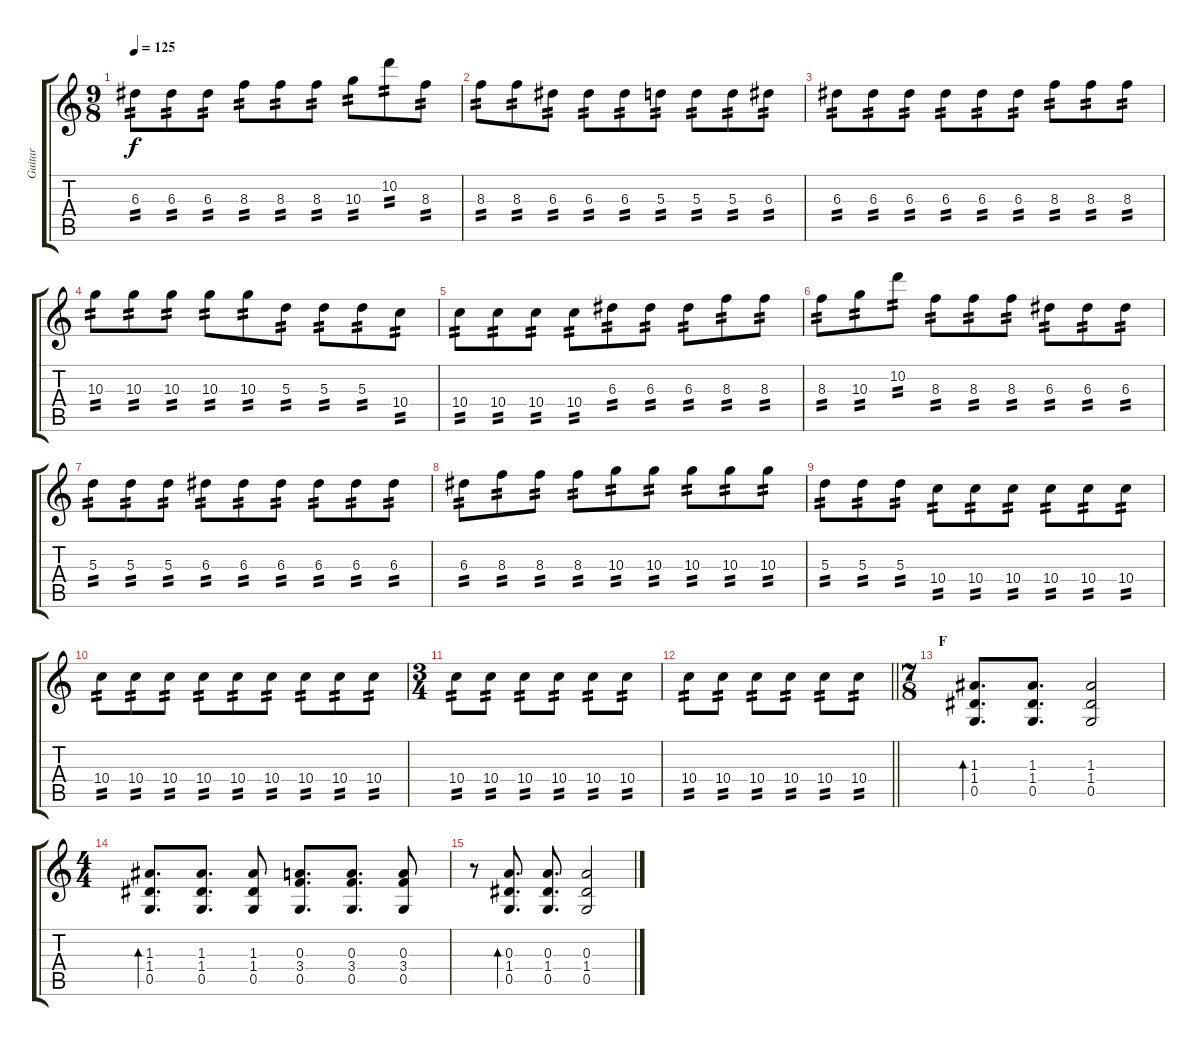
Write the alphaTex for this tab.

\track ("Guitar" "Guitar") {instrument electricguitarmuted}
\staff {score tabs}
\tuning (G4 E4 A3 D3 G2 C2) {hide}
\ts (9 8)
\tempo 125
\clef g2
\ks c
6.3.8{tp 2 dy f} 6.3.8{tp 2} 6.3.8{tp 2} 8.3.8{tp 2} 8.3.8{tp 2} 8.3.8{tp 2} 10.3.8{tp 2} 10.2.8{tp 2} 8.3.8{tp 2} |
8.3.8{tp 2} 8.3.8{tp 2} 6.3.8{tp 2} 6.3.8{tp 2} 6.3.8{tp 2} 5.3.8{tp 2} 5.3.8{tp 2} 5.3.8{tp 2} 6.3.8{tp 2} |
6.3.8{tp 2} 6.3.8{tp 2} 6.3.8{tp 2} 6.3.8{tp 2} 6.3.8{tp 2} 6.3.8{tp 2} 8.3.8{tp 2} 8.3.8{tp 2} 8.3.8{tp 2} |
10.3.8{tp 2} 10.3.8{tp 2} 10.3.8{tp 2} 10.3.8{tp 2} 10.3.8{tp 2} 5.3.8{tp 2} 5.3.8{tp 2} 5.3.8{tp 2} 10.4.8{tp 2} |
10.4.8{tp 2} 10.4.8{tp 2} 10.4.8{tp 2} 10.4.8{tp 2} 6.3.8{tp 2} 6.3.8{tp 2} 6.3.8{tp 2} 8.3.8{tp 2} 8.3.8{tp 2} |
8.3.8{tp 2} 10.3.8{tp 2} 10.2.8{tp 2} 8.3.8{tp 2} 8.3.8{tp 2} 8.3.8{tp 2} 6.3.8{tp 2} 6.3.8{tp 2} 6.3.8{tp 2} |
5.3.8{tp 2} 5.3.8{tp 2} 5.3.8{tp 2} 6.3.8{tp 2} 6.3.8{tp 2} 6.3.8{tp 2} 6.3.8{tp 2} 6.3.8{tp 2} 6.3.8{tp 2} |
6.3.8{tp 2} 8.3.8{tp 2} 8.3.8{tp 2} 8.3.8{tp 2} 10.3.8{tp 2} 10.3.8{tp 2} 10.3.8{tp 2} 10.3.8{tp 2} 10.3.8{tp 2} |
5.3.8{tp 2} 5.3.8{tp 2} 5.3.8{tp 2} 10.4.8{tp 2} 10.4.8{tp 2} 10.4.8{tp 2} 10.4.8{tp 2} 10.4.8{tp 2} 10.4.8{tp 2} |
10.4.8{tp 2} 10.4.8{tp 2} 10.4.8{tp 2} 10.4.8{tp 2} 10.4.8{tp 2} 10.4.8{tp 2} 10.4.8{tp 2} 10.4.8{tp 2} 10.4.8{tp 2} |
\ts (3 4)
10.4.8{tp 2} 10.4.8{tp 2} 10.4.8{tp 2} 10.4.8{tp 2} 10.4.8{tp 2} 10.4.8{tp 2} |
\barLineRight lightlight
10.4.8{tp 2} 10.4.8{tp 2} 10.4.8{tp 2} 10.4.8{tp 2} 10.4.8{tp 2} 10.4.8{tp 2} |
\ts (7 8)
\section ("" "F")
(1.3 1.4 0.5).8{d bd 240} (1.3 1.4 0.5).8{d} (1.3 1.4 0.5).2 |
\ts (4 4)
(1.3 1.4 0.5).8{d bd 240} (1.3 1.4 0.5).8{d} (1.3 1.4 0.5).8 (0.3 3.4 0.5).8{d} (0.3 3.4 0.5).8{d} (0.3 3.4 0.5).8 |
r.8 (0.3 1.4 0.5).8{d bd 240} (0.3 1.4 0.5).8{d} (0.3 1.4 0.5).2
